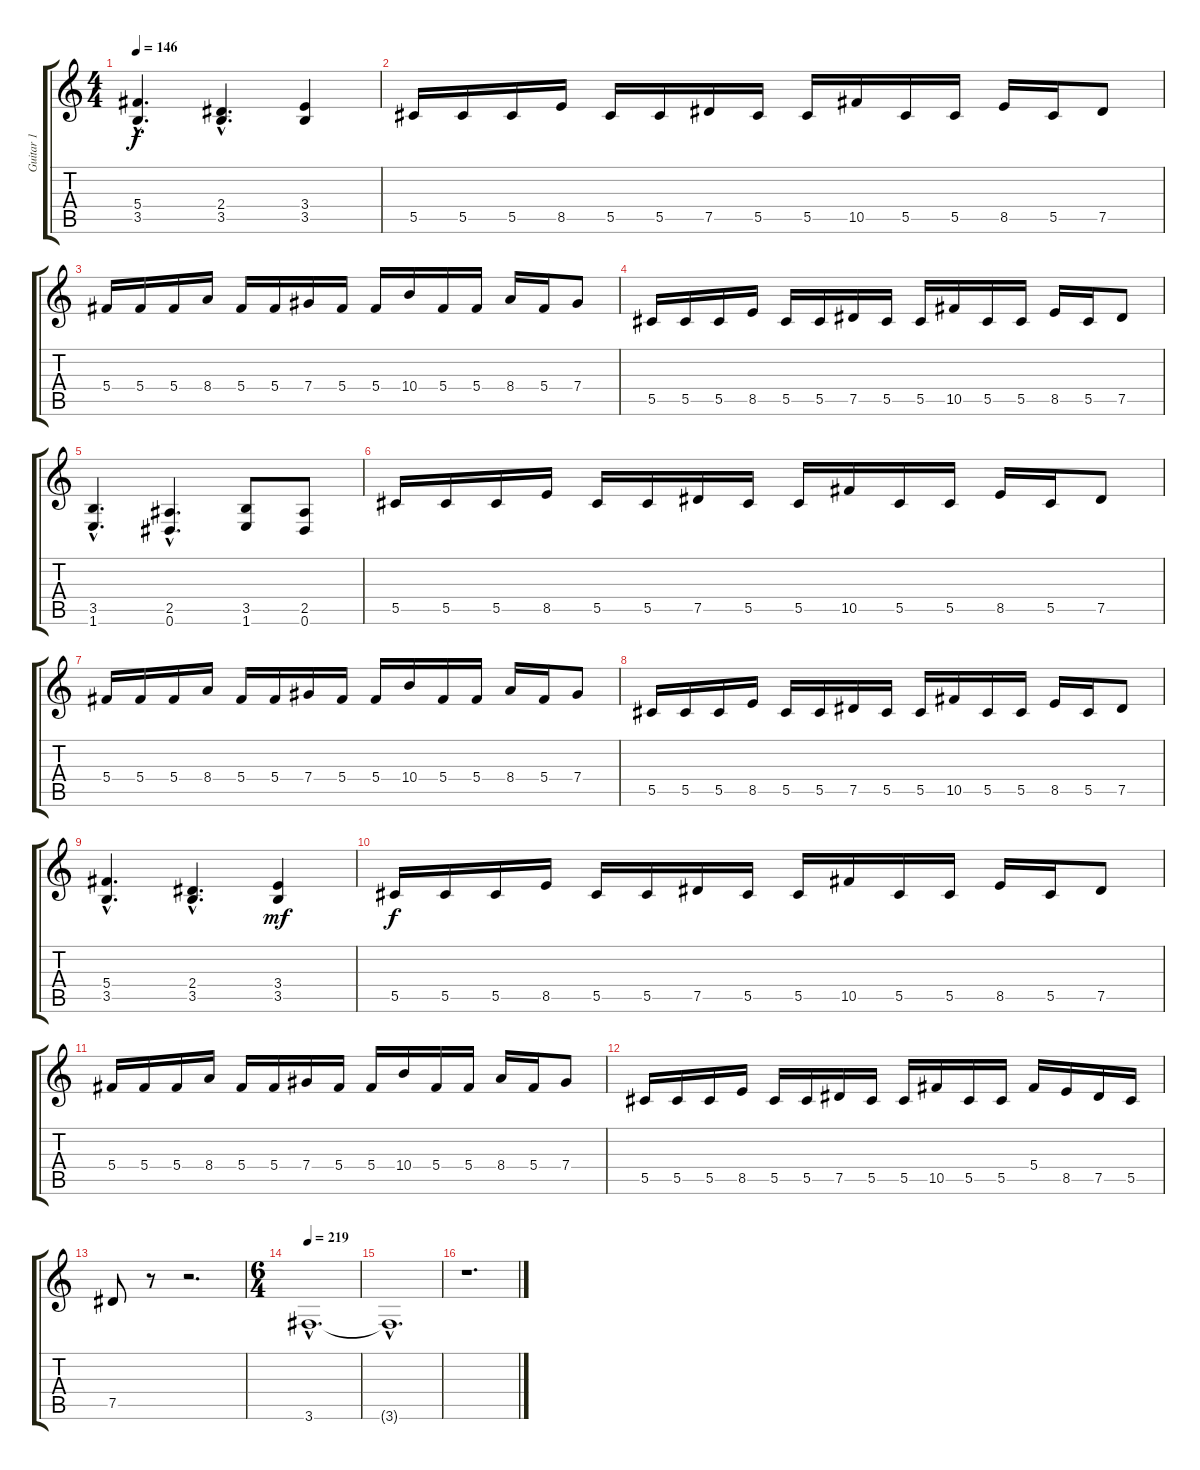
\track ("Guitar 1" "Guitar 1") {instrument distortionguitar}
\staff {score tabs}
\tuning (Eb4 Bb3 Gb3 Db3 Ab2 Eb2) {hide}
\ts (4 4)
\tempo 146
\clef g2
\ks c
(5.4{hac} 3.5{hac}).4{d dy f} (2.4{hac} 3.5{hac}).4{d} (3.4 3.5).4 |
5.5.16 5.5.16 5.5.16 8.5.16 5.5.16 5.5.16 7.5.16 5.5.16 5.5.16 10.5.16 5.5.16 5.5.16 8.5.16 5.5.16 7.5.8 |
5.4.16 5.4.16 5.4.16 8.4.16 5.4.16 5.4.16 7.4.16 5.4.16 5.4.16 10.4.16 5.4.16 5.4.16 8.4.16 5.4.16 7.4.8 |
5.5.16 5.5.16 5.5.16 8.5.16 5.5.16 5.5.16 7.5.16 5.5.16 5.5.16 10.5.16 5.5.16 5.5.16 8.5.16 5.5.16 7.5.8 |
(3.5{hac} 1.6{hac}).4{d} (2.5{hac} 0.6{hac}).4{d} (3.5 1.6).8 (2.5 0.6).8 |
5.5.16 5.5.16 5.5.16 8.5.16 5.5.16 5.5.16 7.5.16 5.5.16 5.5.16 10.5.16 5.5.16 5.5.16 8.5.16 5.5.16 7.5.8 |
5.4.16 5.4.16 5.4.16 8.4.16 5.4.16 5.4.16 7.4.16 5.4.16 5.4.16 10.4.16 5.4.16 5.4.16 8.4.16 5.4.16 7.4.8 |
5.5.16 5.5.16 5.5.16 8.5.16 5.5.16 5.5.16 7.5.16 5.5.16 5.5.16 10.5.16 5.5.16 5.5.16 8.5.16 5.5.16 7.5.8 |
(5.4{hac} 3.5{hac}).4{d} (2.4{hac} 3.5{hac}).4{d} (3.4 3.5).4{dy mf} |
5.5.16{dy f} 5.5.16 5.5.16 8.5.16 5.5.16 5.5.16 7.5.16 5.5.16 5.5.16 10.5.16 5.5.16 5.5.16 8.5.16 5.5.16 7.5.8 |
5.4.16 5.4.16 5.4.16 8.4.16 5.4.16 5.4.16 7.4.16 5.4.16 5.4.16 10.4.16 5.4.16 5.4.16 8.4.16 5.4.16 7.4.8 |
5.5.16 5.5.16 5.5.16 8.5.16 5.5.16 5.5.16 7.5.16 5.5.16 5.5.16 10.5.16 5.5.16 5.5.16 5.4.16 8.5.16 7.5.16 5.5.16 |
7.5.8 r.8 r.2{d} |
\ts (6 4)
\tempo 219
3.6{hac}.1{d} |
3.6{hac t}.1{d} |
r.1{d}
